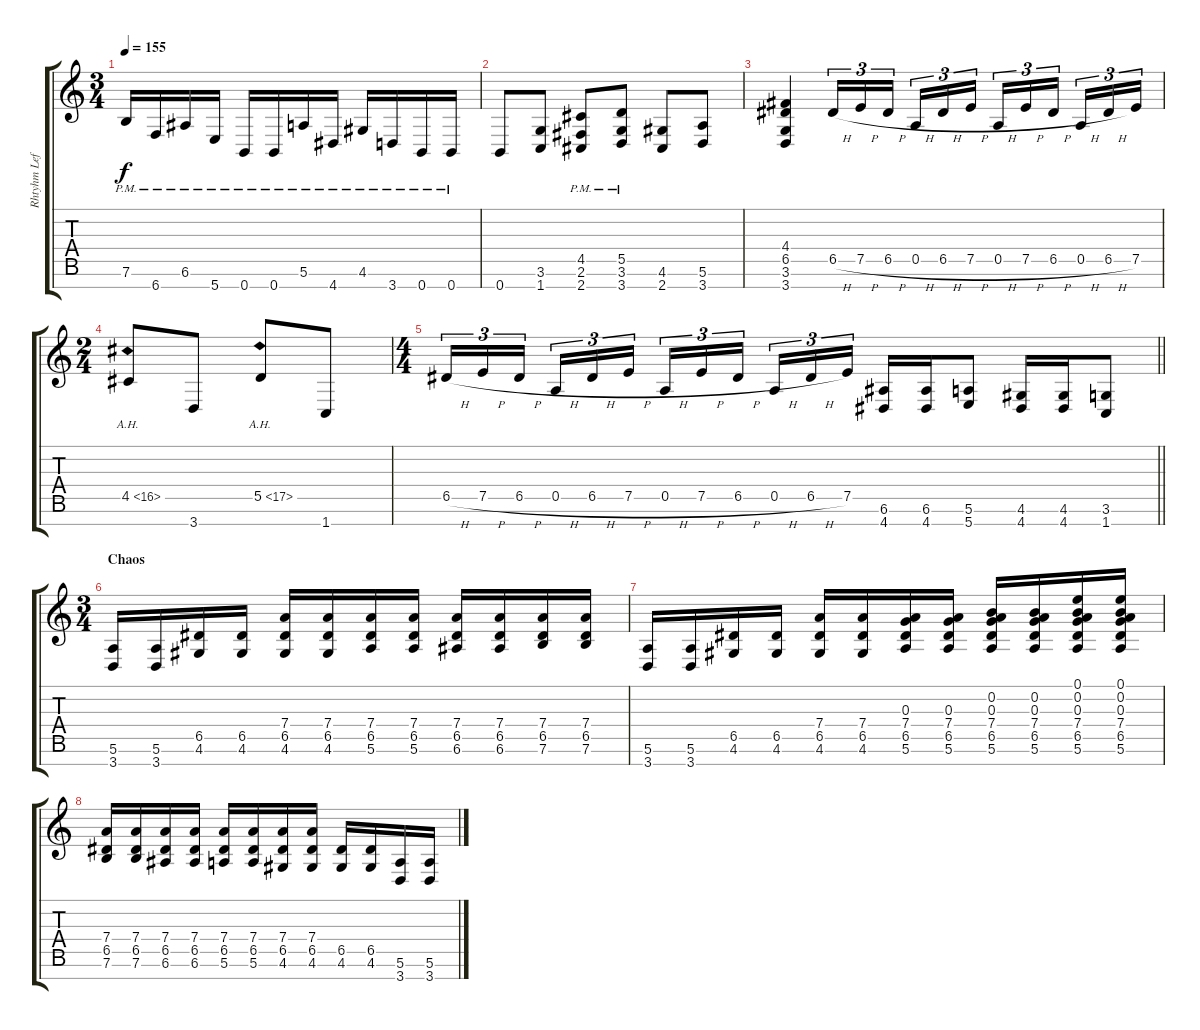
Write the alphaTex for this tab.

\track ("Rhtyhm Left" "Rhtyhm Lef") {instrument distortionguitar}
\staff {score tabs}
\tuning (E4 B3 G3 D3 A2 E2 B1) {hide}
\ts (3 4)
\tempo 155
\clef g2
\ks c
7.6{pm}.16{dy f} 6.7{pm}.16 6.6{pm}.16 5.7{pm}.16 0.7{pm}.16 0.7{pm}.16 5.6{pm}.16 4.7{pm}.16 4.6{pm}.16 3.7{pm}.16 0.7{pm}.16 0.7{pm}.16 |
0.7.8 (3.6 1.7).8 (4.5{pm} 2.6{pm} 2.7{pm}).8 (5.5{pm} 3.6{pm} 3.7{pm}).8 (4.6 2.7).8 (5.6 3.7).8 |
(4.4 6.5 3.6 3.7).4 6.5{h}.16{tu (3 2)} 7.5{h}.16{tu (3 2)} 6.5{h}.16{tu (3 2)} 0.5{h}.16{tu (3 2)} 6.5{h}.16{tu (3 2)} 7.5{h}.16{tu (3 2)} 0.5{h}.16{tu (3 2)} 7.5{h}.16{tu (3 2)} 6.5{h}.16{tu (3 2)} 0.5{h}.16{tu (3 2)} 6.5{h}.16{tu (3 2)} 7.5.16{tu (3 2)} |
\ts (2 4)
4.5{ah 12}.8 3.7.8 5.5{ah 12}.8 1.7.8 |
\ts (4 4)
\barLineRight lightlight
6.5{h}.16{tu (3 2)} 7.5{h}.16{tu (3 2)} 6.5{h}.16{tu (3 2)} 0.5{h}.16{tu (3 2)} 6.5{h}.16{tu (3 2)} 7.5{h}.16{tu (3 2)} 0.5{h}.16{tu (3 2)} 7.5{h}.16{tu (3 2)} 6.5{h}.16{tu (3 2)} 0.5{h}.16{tu (3 2)} 6.5{h}.16{tu (3 2)} 7.5.16{tu (3 2)} (6.6 4.7).16 (6.6 4.7).16 (5.6 5.7).8 (4.6 4.7).16 (4.6 4.7).16 (3.6 1.7).8 |
\ts (3 4)
\section ("" "Chaos")
(5.6 3.7).16 (5.6 3.7).16 (6.5 4.6).16 (6.5 4.6).16 (7.4 6.5 4.6).16 (7.4 6.5 4.6).16 (7.4 6.5 5.6).16 (7.4 6.5 5.6).16 (7.4 6.5 6.6).16 (7.4 6.5 6.6).16 (7.4 6.5 7.6).16 (7.4 6.5 7.6).16 |
(5.6 3.7).16 (5.6 3.7).16 (6.5 4.6).16 (6.5 4.6).16 (7.4 6.5 4.6).16 (7.4 6.5 4.6).16 (0.3 7.4 6.5 5.6).16 (0.3 7.4 6.5 5.6).16 (0.2 0.3 7.4 6.5 5.6).16 (0.2 0.3 7.4 6.5 5.6).16 (0.1 0.2 0.3 7.4 6.5 5.6).16 (0.1 0.2 0.3 7.4 6.5 5.6).16 |
(7.4 6.5 7.6).16 (7.4 6.5 7.6).16 (7.4 6.5 6.6).16 (7.4 6.5 6.6).16 (7.4 6.5 5.6).16 (7.4 6.5 5.6).16 (7.4 6.5 4.6).16 (7.4 6.5 4.6).16 (6.5 4.6).16 (6.5 4.6).16 (5.6 3.7).16 (5.6 3.7).16
